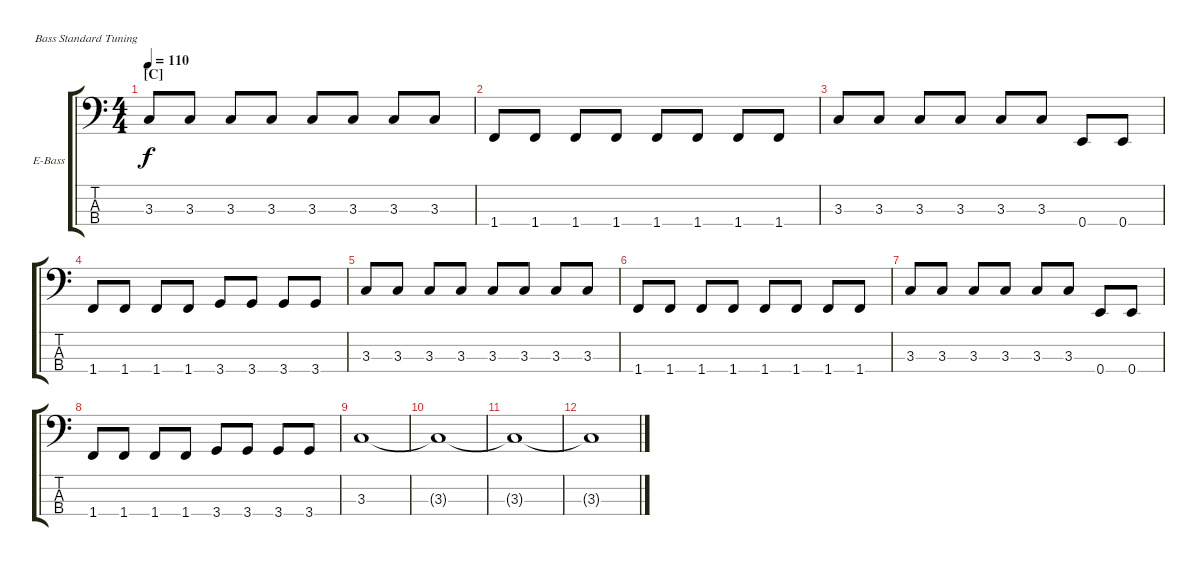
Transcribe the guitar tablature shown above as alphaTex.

\defaultSystemsLayout 4
\bracketExtendMode groupsimilarinstruments
\firstSystemTrackNameOrientation horizontal
\otherSystemsTrackNameOrientation horizontal
\track ("Nikolai Fraiture" "E-Bass") {instrument electricbassfinger}
\staff {score tabs}
\tuning (G2 D2 A1 E1)
\ts (4 4)
\section ("C" "")
\tempo 110
\clef f4
\ks c
3.3.8{dy f} 3.3.8 3.3.8 3.3.8 3.3.8 3.3.8 3.3.8 3.3.8 |
1.4.8 1.4.8 1.4.8 1.4.8 1.4.8 1.4.8 1.4.8 1.4.8 |
3.3.8 3.3.8 3.3.8 3.3.8 3.3.8 3.3.8 0.4.8 0.4.8 |
1.4.8 1.4.8 1.4.8 1.4.8 3.4.8 3.4.8 3.4.8 3.4.8 |
3.3.8 3.3.8 3.3.8 3.3.8 3.3.8 3.3.8 3.3.8 3.3.8 |
1.4.8 1.4.8 1.4.8 1.4.8 1.4.8 1.4.8 1.4.8 1.4.8 |
3.3.8 3.3.8 3.3.8 3.3.8 3.3.8 3.3.8 0.4.8 0.4.8 |
1.4.8 1.4.8 1.4.8 1.4.8 3.4.8 3.4.8 3.4.8 3.4.8 |
3.3.1 |
3.3{t}.1 |
3.3{t}.1 |
3.3{t}.1
